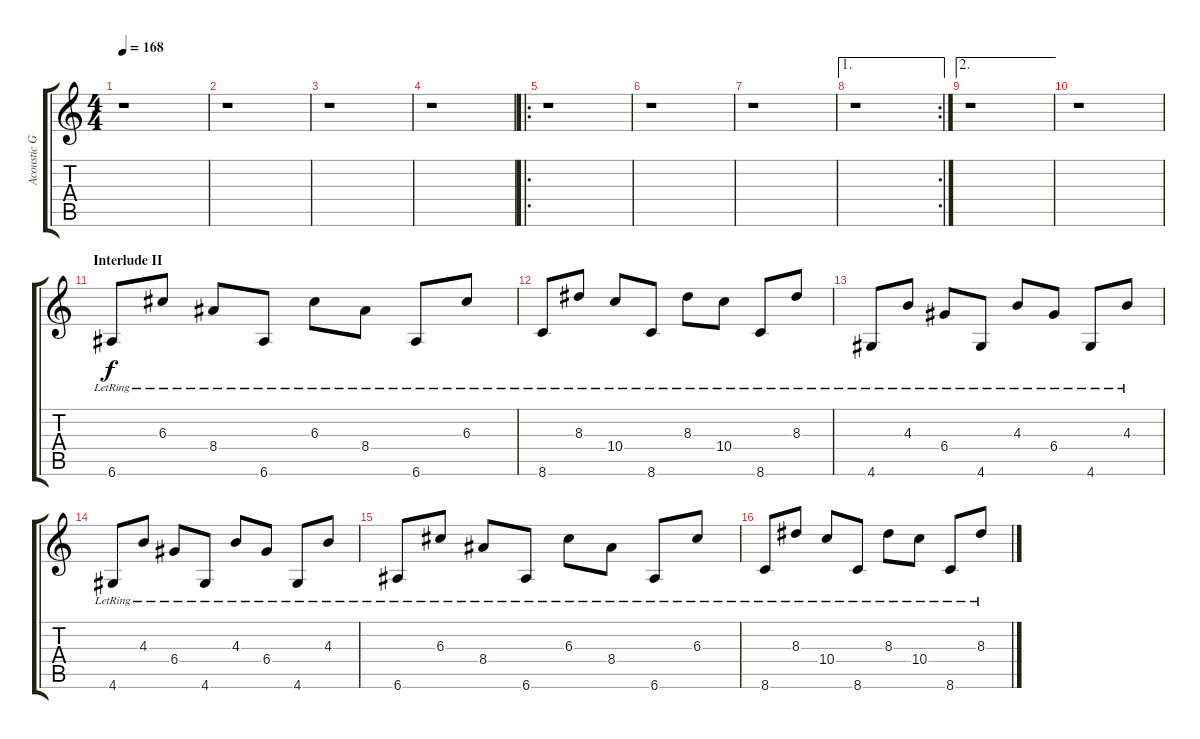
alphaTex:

\track ("Acoustic Guitar" "Acoustic G") {instrument acousticguitarnylon}
\staff {score tabs}
\tuning (E4 B3 G3 D3 A2 E2) {hide}
\ts (4 4)
\tempo 168
\clef g2
\ks c
r.1{dy f} |
r.1 |
r.1 |
r.1 |
\ro
r.1 |
r.1 |
r.1 |
\ae 1
\rc 2
r.1 |
\ae 2
r.1 |
r.1 |
\section ("" "Interlude II")
6.6{lr}.8 6.3{lr}.8 8.4{lr}.8 6.6{lr}.8 6.3{lr}.8 8.4{lr}.8 6.6{lr}.8 6.3{lr}.8 |
8.6{lr}.8 8.3{lr}.8 10.4{lr}.8 8.6{lr}.8 8.3{lr}.8 10.4{lr}.8 8.6{lr}.8 8.3{lr}.8 |
4.6{lr}.8 4.3{lr}.8 6.4{lr}.8 4.6{lr}.8 4.3{lr}.8 6.4{lr}.8 4.6{lr}.8 4.3{lr}.8 |
4.6{lr}.8 4.3{lr}.8 6.4{lr}.8 4.6{lr}.8 4.3{lr}.8 6.4{lr}.8 4.6{lr}.8 4.3{lr}.8 |
6.6{lr}.8 6.3{lr}.8 8.4{lr}.8 6.6{lr}.8 6.3{lr}.8 8.4{lr}.8 6.6{lr}.8 6.3{lr}.8 |
8.6{lr}.8 8.3{lr}.8 10.4{lr}.8 8.6{lr}.8 8.3{lr}.8 10.4{lr}.8 8.6{lr}.8 8.3{lr}.8
